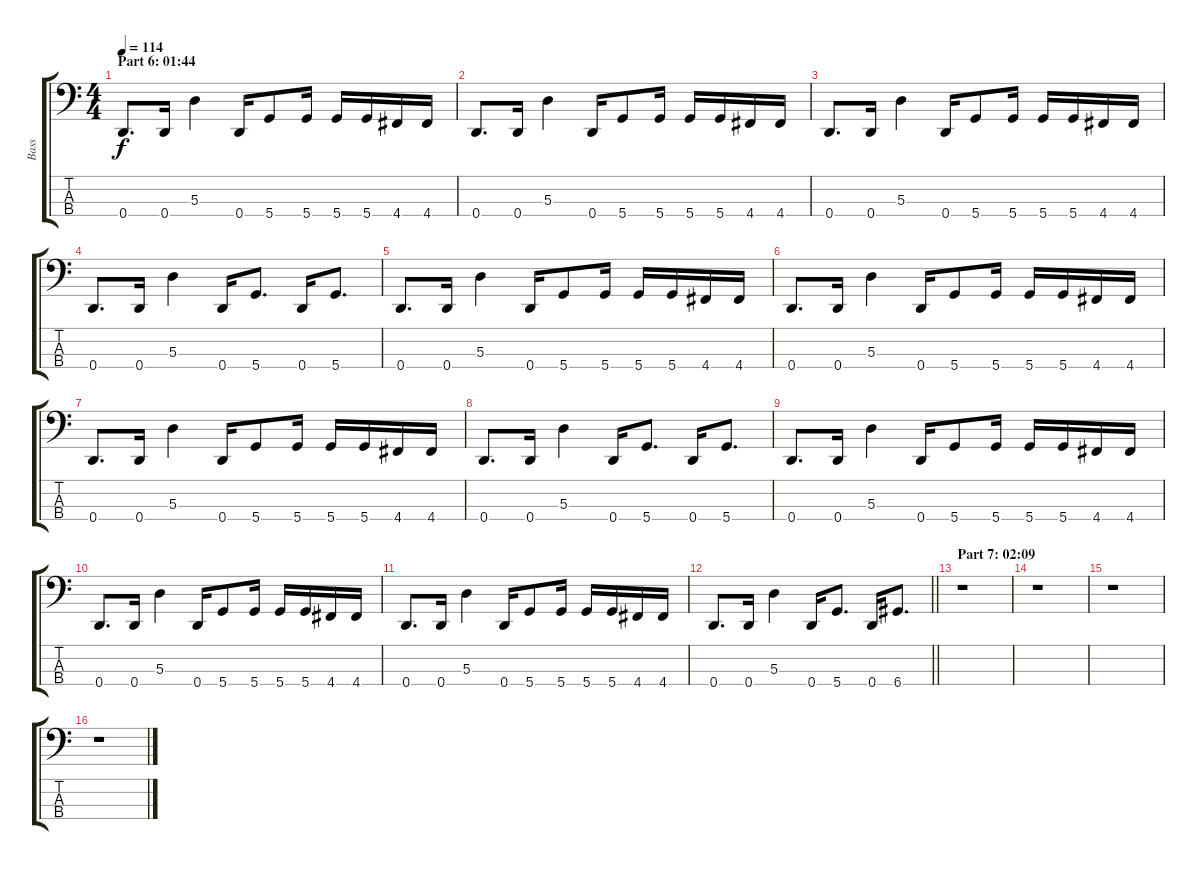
\track ("Bass" "Bass") {instrument electricbasspick}
\staff {score tabs}
\tuning (G2 D2 A1 D1) {hide}
\ts (4 4)
\section ("" "Part 6: 01:44")
\tempo 114
\clef f4
\ks c
0.4.8{d dy f} 0.4.16 5.3.4 0.4.16 5.4.8 5.4.16 5.4.16 5.4.16 4.4.16 4.4.16 |
0.4.8{d} 0.4.16 5.3.4 0.4.16 5.4.8 5.4.16 5.4.16 5.4.16 4.4.16 4.4.16 |
0.4.8{d} 0.4.16 5.3.4 0.4.16 5.4.8 5.4.16 5.4.16 5.4.16 4.4.16 4.4.16 |
0.4.8{d} 0.4.16 5.3.4 0.4.16 5.4.8{d} 0.4.16 5.4.8{d} |
0.4.8{d} 0.4.16 5.3.4 0.4.16 5.4.8 5.4.16 5.4.16 5.4.16 4.4.16 4.4.16 |
0.4.8{d} 0.4.16 5.3.4 0.4.16 5.4.8 5.4.16 5.4.16 5.4.16 4.4.16 4.4.16 |
0.4.8{d} 0.4.16 5.3.4 0.4.16 5.4.8 5.4.16 5.4.16 5.4.16 4.4.16 4.4.16 |
0.4.8{d} 0.4.16 5.3.4 0.4.16 5.4.8{d} 0.4.16 5.4.8{d} |
0.4.8{d} 0.4.16 5.3.4 0.4.16 5.4.8 5.4.16 5.4.16 5.4.16 4.4.16 4.4.16 |
0.4.8{d} 0.4.16 5.3.4 0.4.16 5.4.8 5.4.16 5.4.16 5.4.16 4.4.16 4.4.16 |
0.4.8{d} 0.4.16 5.3.4 0.4.16 5.4.8 5.4.16 5.4.16 5.4.16 4.4.16 4.4.16 |
\barLineRight lightlight
0.4.8{d} 0.4.16 5.3.4 0.4.16 5.4.8{d} 0.4.16 6.4.8{d} |
\section ("" "Part 7: 02:09")
r.1 |
r.1 |
r.1 |
r.1
